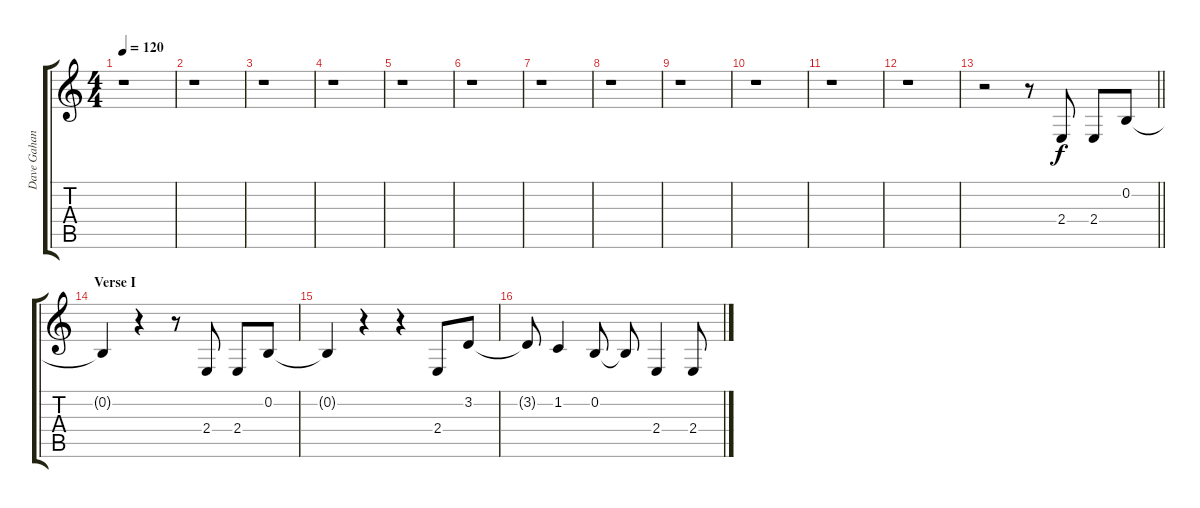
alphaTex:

\track ("Dave Gahan - Vocal" "Dave Gahan") {instrument baritonesax}
\staff {score tabs}
\tuning (E4 B3 G3 D3 A2 E2) {hide}
\ts (4 4)
\tempo 120
\clef g2
\ks c
r.1{dy f} |
r.1 |
r.1 |
r.1 |
r.1 |
r.1 |
r.1 |
r.1 |
r.1 |
r.1 |
r.1 |
r.1 |
\barLineRight lightlight
r.2 r.8 2.4.8 2.4.8 0.2.8 |
\section ("" "Verse I")
0.2{t}.4 r.4 r.8 2.4.8 2.4.8 0.2.8 |
0.2{t}.4 r.4 r.4 2.4.8 3.2.8 |
3.2{t}.8 1.2.4 0.2.8 0.2{t}.8 2.4.4 2.4.8
